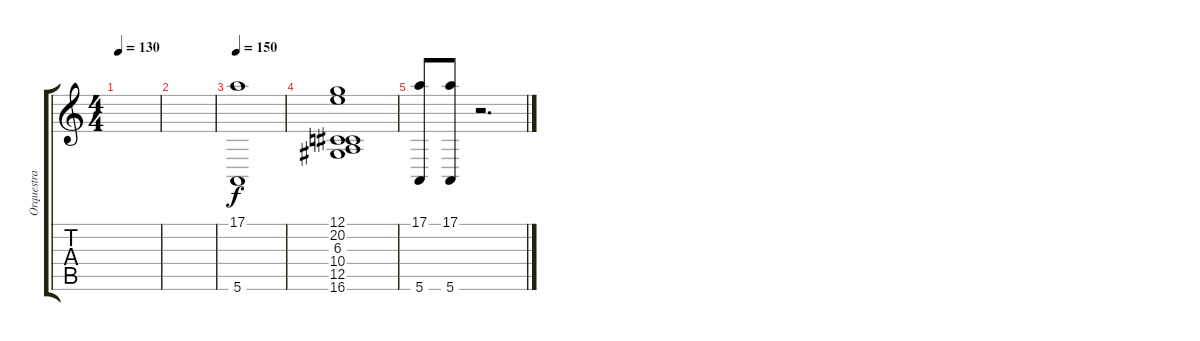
\track ("Orquestra" "Orquestra") {instrument orchestrahit}
\staff {score tabs}
\tuning (E4 B3 G3 D3 A2 E2) {hide}
\ts (4 4)
\tempo 130
\clef g2
\ks c
|
|
\tempo 150
(17.1 5.6).1 |
(12.1 20.2 6.3 10.4 12.5 16.6).1{instrument reversecymbal} |
(17.1 5.6).8{volume 11 instrument orchestrahit} (17.1 5.6).8 r.2{d}
